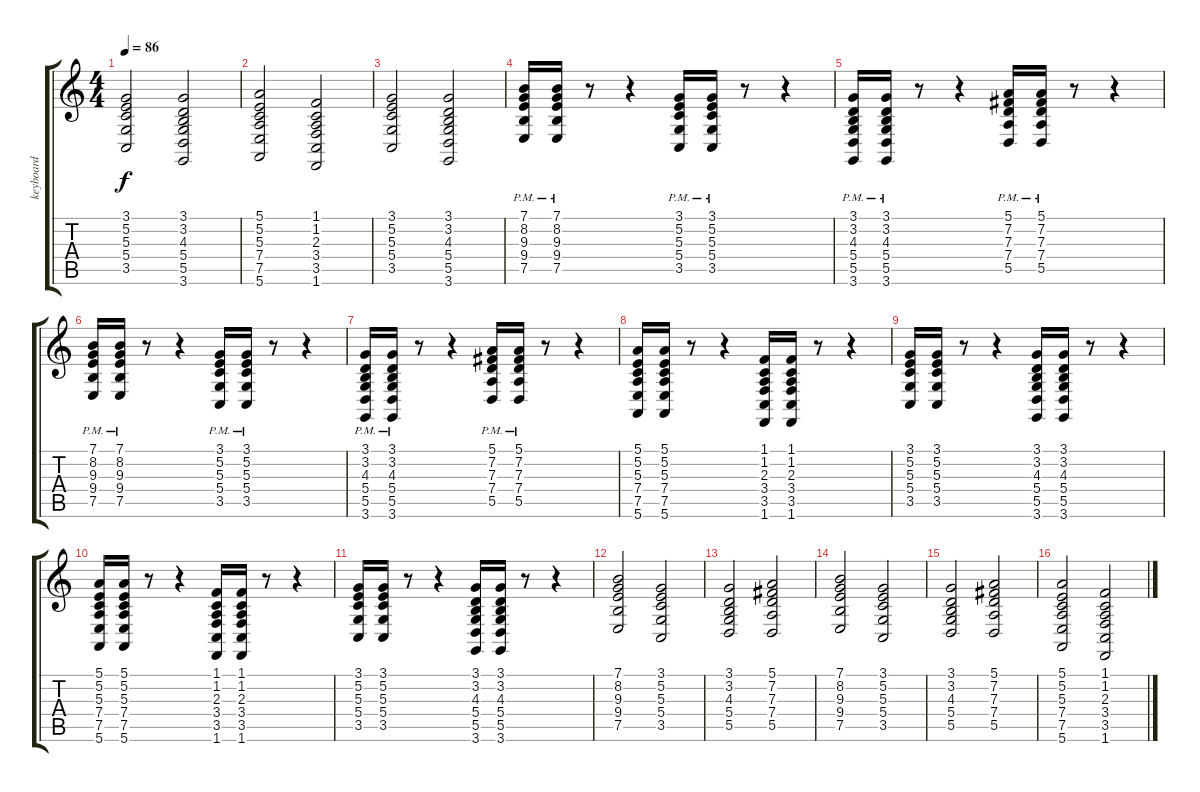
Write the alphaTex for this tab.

\track ("keyboard" "keyboard") {instrument stringensemble1}
\staff {score tabs}
\tuning (E4 B3 G3 D3 A2 E2) {hide}
\ts (4 4)
\tempo 86
\clef g2
\ks c
(3.1 5.2 5.3 5.4 3.5).2{dy f} (3.1 3.2 4.3 5.4 5.5 3.6).2 |
(5.1 5.2 5.3 7.4 7.5 5.6).2{volume 12} (1.1 1.2 2.3 3.4 3.5 1.6).2 |
(3.1 5.2 5.3 5.4 3.5).2 (3.1 3.2 4.3 5.4 5.5 3.6).2 |
(7.1{pm} 8.2 9.3 9.4 7.5).16{volume 12} (7.1{pm} 8.2 9.3 9.4 7.5).16 r.8 r.4 (3.1{pm} 5.2 5.3 5.4 3.5).16 (3.1{pm} 5.2 5.3 5.4 3.5).16 r.8 r.4 |
(3.1{pm} 3.2 4.3 5.4 5.5 3.6).16 (3.1{pm} 3.2 4.3 5.4 5.5 3.6).16 r.8 r.4 (5.1{pm} 7.2 7.3 7.4 5.5).16 (5.1{pm} 7.2 7.3 7.4 5.5).16 r.8 r.4 |
(7.1{pm} 8.2 9.3 9.4 7.5).16 (7.1{pm} 8.2 9.3 9.4 7.5).16 r.8 r.4 (3.1{pm} 5.2 5.3 5.4 3.5).16 (3.1{pm} 5.2 5.3 5.4 3.5).16 r.8 r.4 |
(3.1{pm} 3.2 4.3 5.4 5.5 3.6).16 (3.1{pm} 3.2 4.3 5.4 5.5 3.6).16 r.8 r.4 (5.1{pm} 7.2 7.3 7.4 5.5).16 (5.1{pm} 7.2 7.3 7.4 5.5).16 r.8 r.4 |
(5.1 5.2 5.3 7.4 7.5 5.6).16 (5.1 5.2 5.3 7.4 7.5 5.6).16 r.8 r.4 (1.1 1.2 2.3 3.4 3.5 1.6).16 (1.1 1.2 2.3 3.4 3.5 1.6).16 r.8 r.4 |
(3.1 5.2 5.3 5.4 3.5).16 (3.1 5.2 5.3 5.4 3.5).16 r.8 r.4 (3.1 3.2 4.3 5.4 5.5 3.6).16 (3.1 3.2 4.3 5.4 5.5 3.6).16 r.8 r.4 |
(5.1 5.2 5.3 7.4 7.5 5.6).16 (5.1 5.2 5.3 7.4 7.5 5.6).16 r.8 r.4 (1.1 1.2 2.3 3.4 3.5 1.6).16 (1.1 1.2 2.3 3.4 3.5 1.6).16 r.8 r.4 |
(3.1 5.2 5.3 5.4 3.5).16 (3.1 5.2 5.3 5.4 3.5).16 r.8 r.4 (3.1 3.2 4.3 5.4 5.5 3.6).16 (3.1 3.2 4.3 5.4 5.5 3.6).16 r.8 r.4 |
(7.1 8.2 9.3 9.4 7.5).2{volume 12} (3.1 5.2 5.3 5.4 3.5).2 |
(3.1 3.2 4.3 5.4 5.5).2 (5.1 7.2 7.3 7.4 5.5).2 |
(7.1 8.2 9.3 9.4 7.5).2{volume 12} (3.1 5.2 5.3 5.4 3.5).2 |
(3.1 3.2 4.3 5.4 5.5).2 (5.1 7.2 7.3 7.4 5.5).2 |
(5.1 5.2 5.3 7.4 7.5 5.6).2{volume 12} (1.1 1.2 2.3 3.4 3.5 1.6).2
